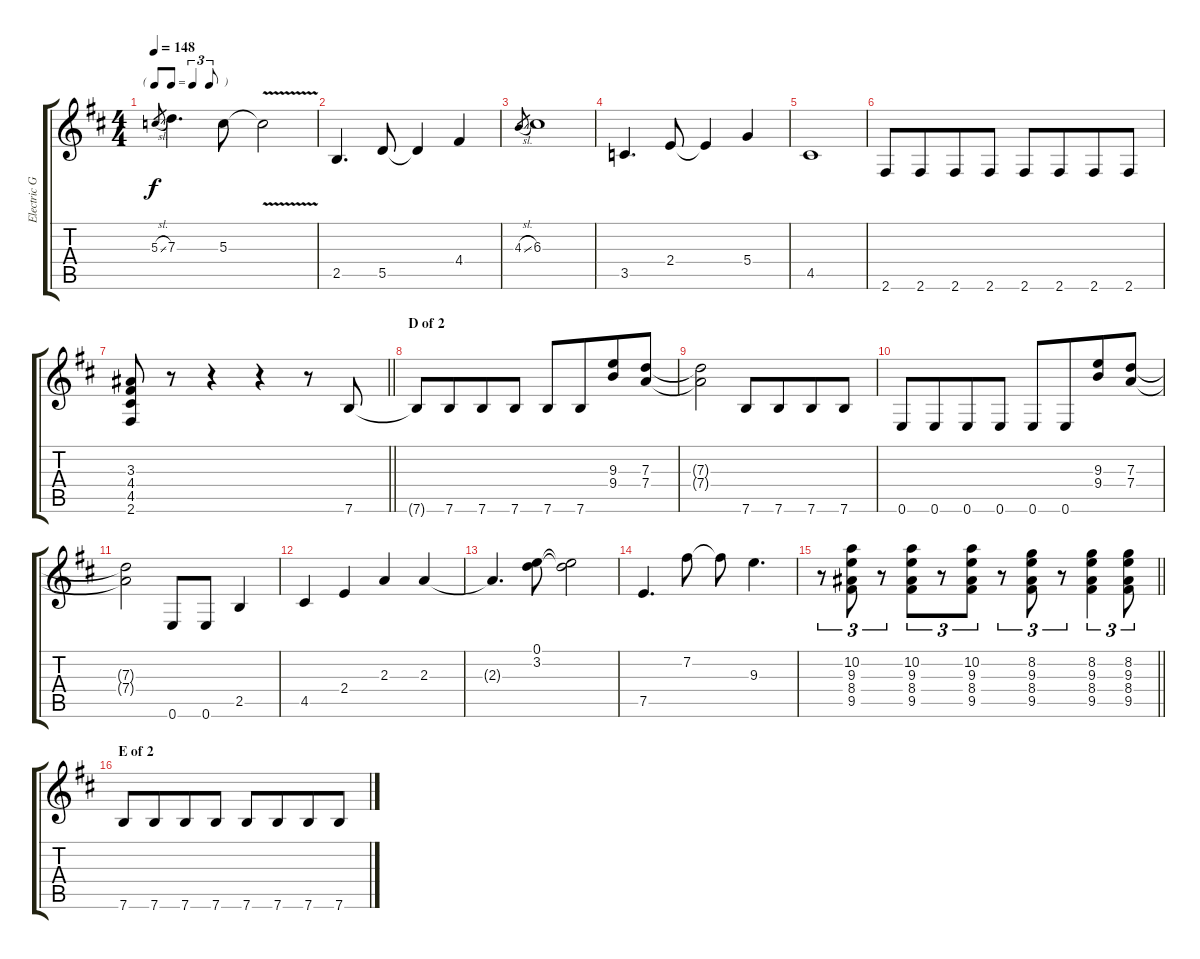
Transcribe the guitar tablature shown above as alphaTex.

\track ("Electric Guitar1" "Electric G") {instrument distortionguitar}
\staff {score tabs}
\tuning (E4 B3 G3 D3 A2 E2) {hide}
\ts (4 4)
\tf triplet8th
\tempo 148
\clef g2
\ks bminor
5.3{sl}.8{gr dy f} 7.3.4{d} 5.3.8 5.3{v t}.2 |
2.5.4{d} 5.5.8 5.5{t}.4 4.4.4 |
4.3{sl}.8{gr} 6.3.1 |
3.5.4{d} 2.4.8 2.4{t}.4 5.4.4 |
4.5.1 |
2.6.8 2.6.8{beam merge} 2.6.8 2.6.8 2.6.8 2.6.8{beam merge} 2.6.8 2.6.8 |
\barLineRight lightlight
(3.3 4.4 4.5 2.6).8 r.8 r.4 r.4 r.8 7.6.8 |
\section ("" "D of 2")
7.6{t}.8 7.6.8{beam merge} 7.6.8 7.6.8 7.6.8 7.6.8{beam merge} (9.3 9.4).8 (7.3 7.4).8 |
(7.3{t} 7.4{t}).2 7.6.8 7.6.8{beam merge} 7.6.8 7.6.8 |
0.6.8 0.6.8{beam merge} 0.6.8 0.6.8 0.6.8 0.6.8{beam merge} (9.3 9.4).8 (7.3 7.4).8 |
(7.3{t} 7.4{t}).2 0.6.8 0.6.8 2.5.4 |
4.5.4 2.4.4 2.3.4 2.3.4 |
2.3{t}.4{d} (0.1 3.2).8 (0.1{t} 3.2{t}).2 |
7.5.4{d} 7.2.8 7.2{t}.8 9.3.4{d} |
\barLineRight lightlight
r.8{tu (3 2)} (10.2 9.3 8.4 9.5).8{tu (3 2)} r.8{tu (3 2)} (10.2 9.3 8.4 9.5).8{tu (3 2)} r.8{tu (3 2)} (10.2 9.3 8.4 9.5).8{tu (3 2)} r.8{tu (3 2)} (8.2 9.3 8.4 9.5).8{tu (3 2)} r.8{tu (3 2)} (8.2 9.3 8.4 9.5).4{tu (3 2)} (8.2 9.3 8.4 9.5).8{tu (3 2)} |
\section ("" "E of 2")
7.6.8 7.6.8{beam merge} 7.6.8 7.6.8 7.6.8 7.6.8{beam merge} 7.6.8 7.6.8
